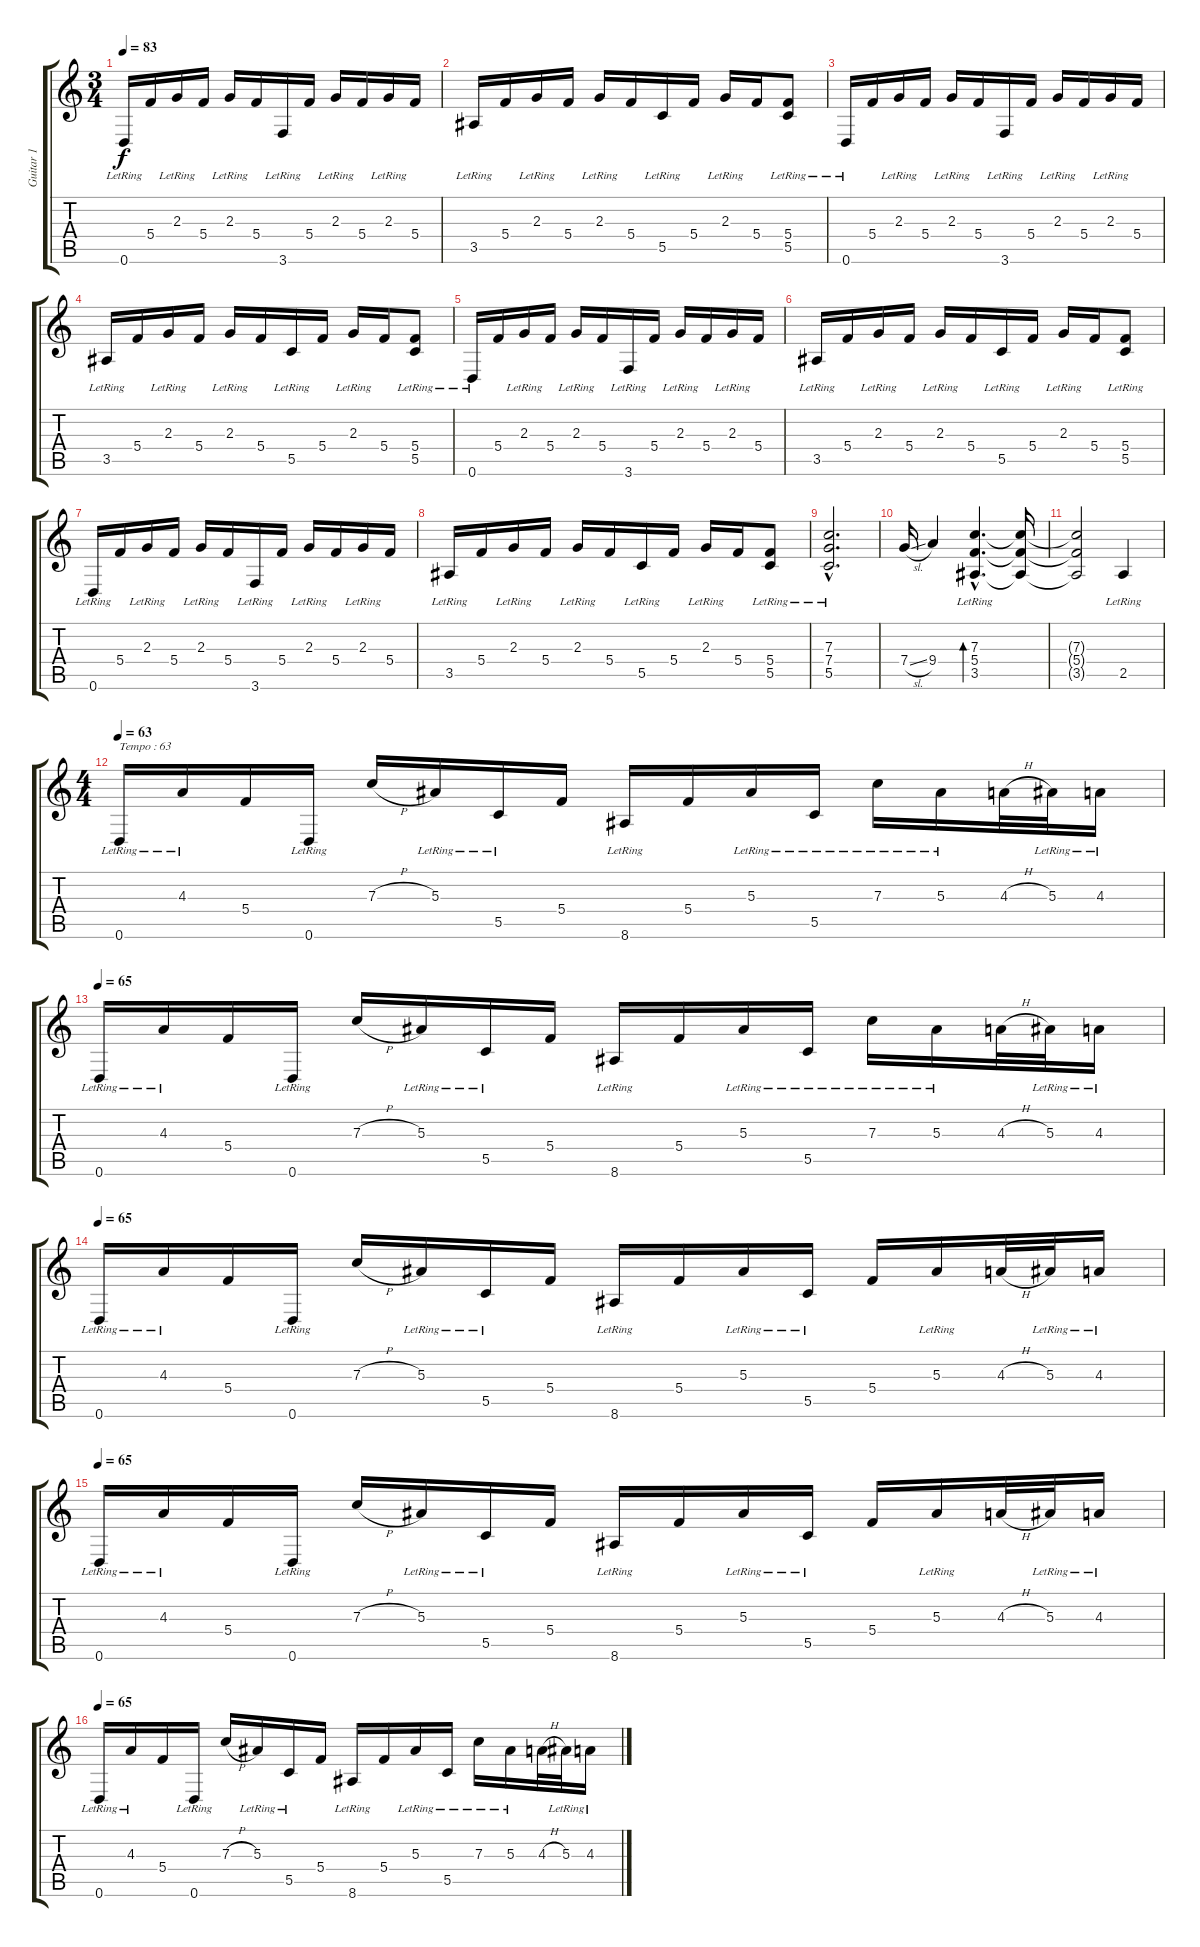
\track ("Guitar 1" "Guitar 1") {instrument acousticguitarsteel}
\staff {score tabs}
\tuning (D4 A3 F3 C3 G2 D2) {hide}
\ts (3 4)
\tempo 83
\clef g2
\ks c
0.6{lr}.16{dy f} 5.4.16 2.3{lr}.16 5.4.16 2.3{lr}.16 5.4.16 3.6{lr}.16 5.4.16 2.3{lr}.16 5.4.16 2.3{lr}.16 5.4.16 |
3.5{lr}.16 5.4.16 2.3{lr}.16 5.4.16 2.3{lr}.16 5.4.16 5.5{lr}.16 5.4.16 2.3{lr}.16 5.4.16 (5.4 5.5{lr}).8 |
0.6{lr}.16 5.4.16 2.3{lr}.16 5.4.16 2.3{lr}.16 5.4.16 3.6{lr}.16 5.4.16 2.3{lr}.16 5.4.16 2.3{lr}.16 5.4.16 |
3.5{lr}.16 5.4.16 2.3{lr}.16 5.4.16 2.3{lr}.16 5.4.16 5.5{lr}.16 5.4.16 2.3{lr}.16 5.4.16 (5.4 5.5{lr}).8 |
0.6{lr}.16 5.4.16 2.3{lr}.16 5.4.16 2.3{lr}.16 5.4.16 3.6{lr}.16 5.4.16 2.3{lr}.16 5.4.16 2.3{lr}.16 5.4.16 |
3.5{lr}.16 5.4.16 2.3{lr}.16 5.4.16 2.3{lr}.16 5.4.16 5.5{lr}.16 5.4.16 2.3{lr}.16 5.4.16 (5.4 5.5{lr}).8 |
0.6{lr}.16 5.4.16 2.3{lr}.16 5.4.16 2.3{lr}.16 5.4.16 3.6{lr}.16 5.4.16 2.3{lr}.16 5.4.16 2.3{lr}.16 5.4.16 |
3.5{lr}.16 5.4.16 2.3{lr}.16 5.4.16 2.3{lr}.16 5.4.16 5.5{lr}.16 5.4.16 2.3{lr}.16 5.4.16 (5.4 5.5{lr}).8 |
(7.3{hac lr} 7.4{hac} 5.5{hac lr}).2{d} |
7.4{sl}.16 9.4.4 (7.3{hac lr} 5.4{hac} 3.5{hac lr}).4{d bd 240} (7.3{t} 5.4{t} 3.5{t}).16 |
(7.3{t} 5.4{t} 3.5{t}).2 2.5{lr}.4 |
\ts (4 4)
\tempo 63
0.6{lr}.16{txt "Tempo : 63"} 4.3{lr}.16 5.4.16 0.6{lr}.16 7.3{h}.16 5.3{lr}.16 5.5{lr}.16 5.4.16 8.6{lr}.16 5.4.16 5.3{lr}.16 5.5{lr}.16 7.3{lr}.16 5.3{lr}.16 4.3{h}.32 5.3{lr}.32 4.3{lr}.16 |
\tempo 65
0.6{lr}.16 4.3{lr}.16 5.4.16 0.6{lr}.16 7.3{h}.16 5.3{lr}.16 5.5{lr}.16 5.4.16 8.6{lr}.16 5.4.16 5.3{lr}.16 5.5{lr}.16 7.3{lr}.16 5.3{lr}.16 4.3{h}.32 5.3{lr}.32 4.3{lr}.16 |
\tempo 65
0.6{lr}.16 4.3{lr}.16 5.4.16 0.6{lr}.16 7.3{h}.16 5.3{lr}.16 5.5{lr}.16 5.4.16 8.6{lr}.16 5.4.16 5.3{lr}.16 5.5{lr}.16 5.4.16 5.3{lr}.16 4.3{h}.32 5.3{lr}.32 4.3{lr}.16 |
\tempo 65
0.6{lr}.16 4.3{lr}.16 5.4.16 0.6{lr}.16 7.3{h}.16 5.3{lr}.16 5.5{lr}.16 5.4.16 8.6{lr}.16 5.4.16 5.3{lr}.16 5.5{lr}.16 5.4.16 5.3{lr}.16 4.3{h}.32 5.3{lr}.32 4.3{lr}.16 |
\tempo 65
0.6{lr}.16 4.3{lr}.16 5.4.16 0.6{lr}.16 7.3{h}.16 5.3{lr}.16 5.5{lr}.16 5.4.16 8.6{lr}.16 5.4.16 5.3{lr}.16 5.5{lr}.16 7.3{lr}.16 5.3{lr}.16 4.3{h}.32 5.3{lr}.32 4.3{lr}.16
